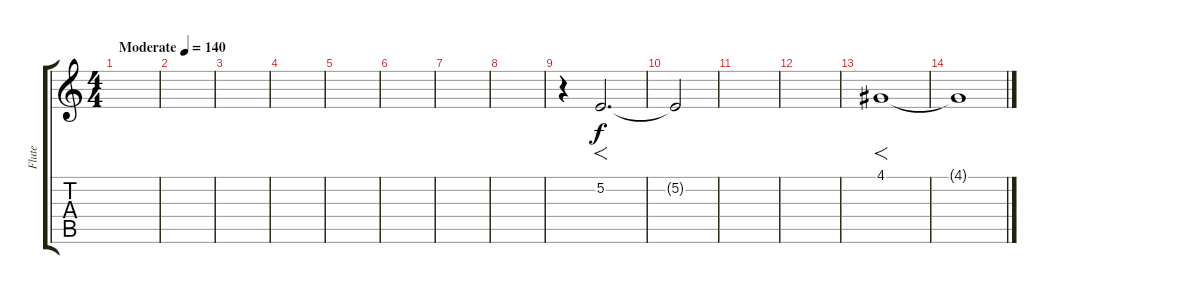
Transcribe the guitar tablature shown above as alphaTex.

\track ("Flute" "Flute") {instrument flute}
\staff {score tabs}
\tuning (E4 B3 G3 D3 A2 E2) {hide}
\ts (4 4)
\tempo (140 "Moderate")
\clef g2
\ks c
|
|
|
|
|
|
|
|
r.4 5.2.2{f d} |
5.2{t}.2 |
|
|
4.1.1{f} |
4.1{t}.1
